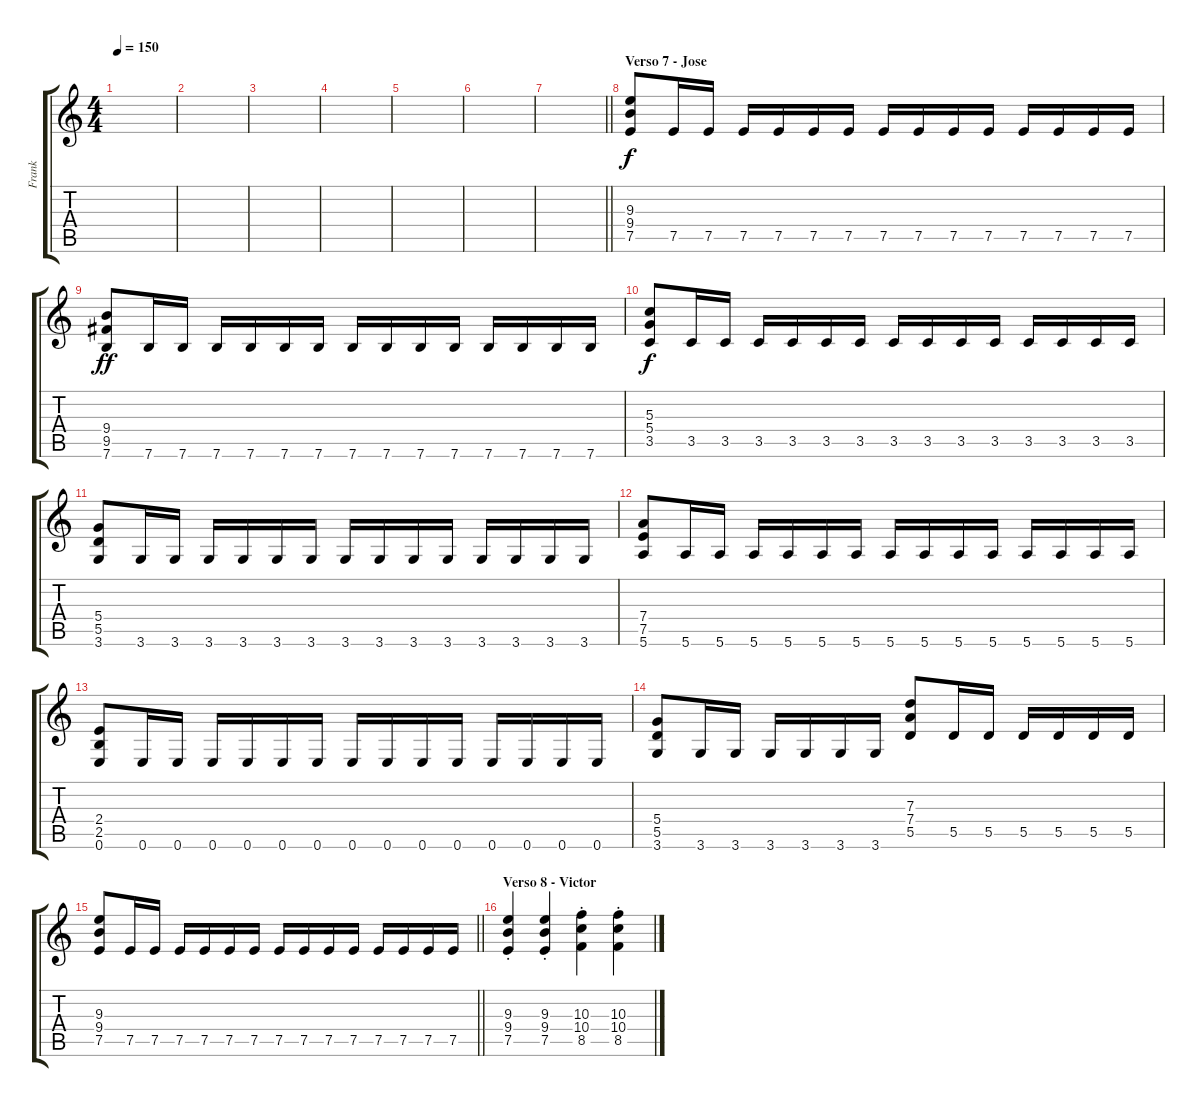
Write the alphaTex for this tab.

\track ("Frank" "Frank") {instrument acousticguitarsteel}
\staff {score tabs}
\tuning (E4 B3 G3 D3 A2 E2) {hide}
\ts (4 4)
\tempo 150
\clef g2
\ks c
|
|
|
|
|
|
\barLineRight lightlight
|
\section ("" "Verso 7 - Jose")
(9.3 9.4 7.5).8 7.5.16 7.5.16 7.5.16 7.5.16 7.5.16 7.5.16 7.5.16 7.5.16 7.5.16 7.5.16 7.5.16 7.5.16 7.5.16 7.5.16 |
(9.4 9.5 7.6).8{dy ff} 7.6.16 7.6.16 7.6.16 7.6.16 7.6.16 7.6.16 7.6.16 7.6.16 7.6.16 7.6.16 7.6.16 7.6.16 7.6.16 7.6.16 |
(5.3 5.4 3.5).8{dy f} 3.5.16 3.5.16 3.5.16 3.5.16 3.5.16 3.5.16 3.5.16 3.5.16 3.5.16 3.5.16 3.5.16 3.5.16 3.5.16 3.5.16 |
(5.4 5.5 3.6).8 3.6.16 3.6.16 3.6.16 3.6.16 3.6.16 3.6.16 3.6.16 3.6.16 3.6.16 3.6.16 3.6.16 3.6.16 3.6.16 3.6.16 |
(7.4 7.5 5.6).8 5.6.16 5.6.16 5.6.16 5.6.16 5.6.16 5.6.16 5.6.16 5.6.16 5.6.16 5.6.16 5.6.16 5.6.16 5.6.16 5.6.16 |
(2.4 2.5 0.6).8 0.6.16 0.6.16 0.6.16 0.6.16 0.6.16 0.6.16 0.6.16 0.6.16 0.6.16 0.6.16 0.6.16 0.6.16 0.6.16 0.6.16 |
(5.4 5.5 3.6).8 3.6.16 3.6.16 3.6.16 3.6.16 3.6.16 3.6.16 (7.3 7.4 5.5).8 5.5.16 5.5.16 5.5.16 5.5.16 5.5.16 5.5.16 |
\barLineRight lightlight
(9.3 9.4 7.5).8 7.5.16 7.5.16 7.5.16 7.5.16 7.5.16 7.5.16 7.5.16 7.5.16 7.5.16 7.5.16 7.5.16 7.5.16 7.5.16 7.5.16 |
\section ("" "Verso 8 - Victor")
(9.3{st} 9.4{st} 7.5{st}).4 (9.3{st} 9.4{st} 7.5{st}).4 (10.3{st} 10.4{st} 8.5{st}).4 (10.3{st} 10.4{st} 8.5{st}).4
